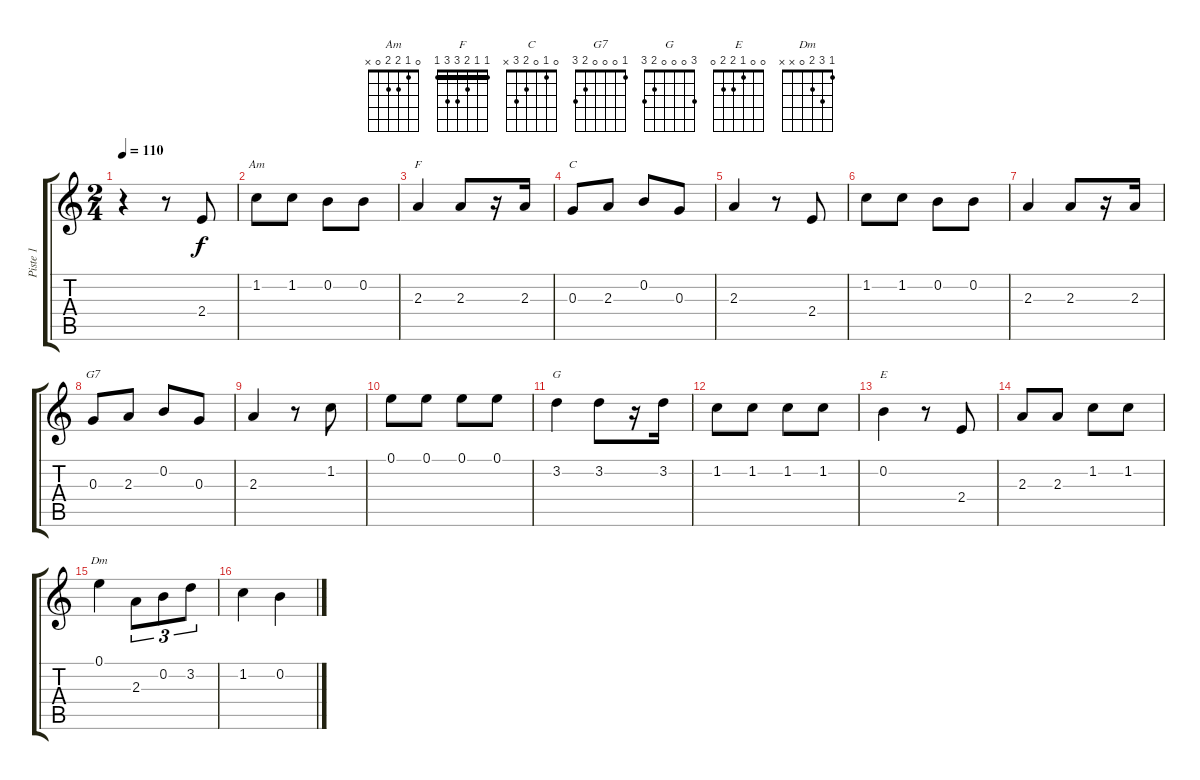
\track ("Piste 1" "Piste 1") {instrument acousticguitarnylon}
\staff {score tabs}
\tuning (E4 B3 G3 D3 A2 E2) {hide}
\chord ("Am" 0 1 2 2 0 x)
\chord ("F" 1 1 2 3 3 1) {barre 1}
\chord ("C" 0 1 0 2 3 x)
\chord ("G7" 1 0 0 0 2 3)
\chord ("G" 3 0 0 0 2 3)
\chord ("E" 0 0 1 2 2 0)
\chord ("Dm" 1 3 2 0 x x)
\ts (2 4)
\tempo 110
\clef g2
\ks c
r.4{dy f instrument acousticguitarnylon} r.8 2.4.8 |
1.2.8{ch "Am"} 1.2.8 0.2.8 0.2.8 |
2.3.4{ch "F"} 2.3.8 r.16 2.3.16 |
0.3.8{ch "C"} 2.3.8 0.2.8 0.3.8 |
2.3.4 r.8 2.4.8 |
1.2.8 1.2.8 0.2.8 0.2.8 |
2.3.4 2.3.8 r.16 2.3.16 |
0.3.8{ch "G7"} 2.3.8 0.2.8 0.3.8 |
2.3.4 r.8 1.2.8 |
0.1.8 0.1.8 0.1.8 0.1.8 |
3.2.4{ch "G"} 3.2.8 r.16 3.2.16 |
1.2.8 1.2.8 1.2.8 1.2.8 |
0.2.4{ch "E"} r.8 2.4.8 |
2.3.8 2.3.8 1.2.8 1.2.8 |
0.1.4{ch "Dm"} 2.3.8{tu (3 2)} 0.2.8{tu (3 2)} 3.2.8{tu (3 2)} |
1.2.4 0.2.4
